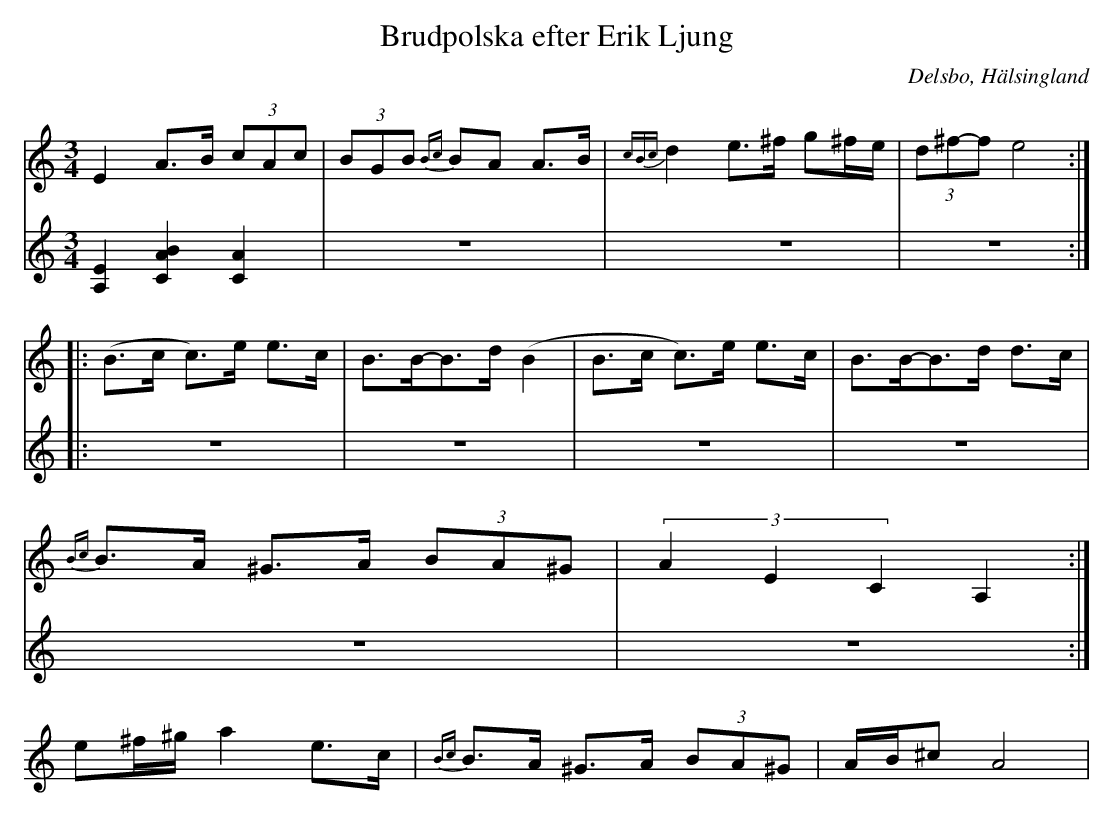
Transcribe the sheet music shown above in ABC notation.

X:1
T: Brudpolska efter Erik Ljung
Q: 105
O: Delsbo, Hälsingland
M: 3/4
L: 1/8
K: Am
V:1
V:2
V:1
E2 A>B (3cAc| (3BGB {Bc}BA A>B|{cBc}d2 e>^f g^f/e/|(3d^f-f e4 :|
|:(B>c c)>e e>c|B>B-B>d (B2|B>c c)>e e>c|B>B-B>d d>c|
{Bc}B>A ^G>A (3BA^G|(3A2E2C2 A,2:|
e^f/^g/ a2 e>c|{Bc}B>A ^G>A (3BA^G|A/B/^c A4|
V:2
[A,2E2] [A2B2C2] [C2A2]|z6|z6|z6:|
|:z6|z6|z6|z6|
z6|z6:|
